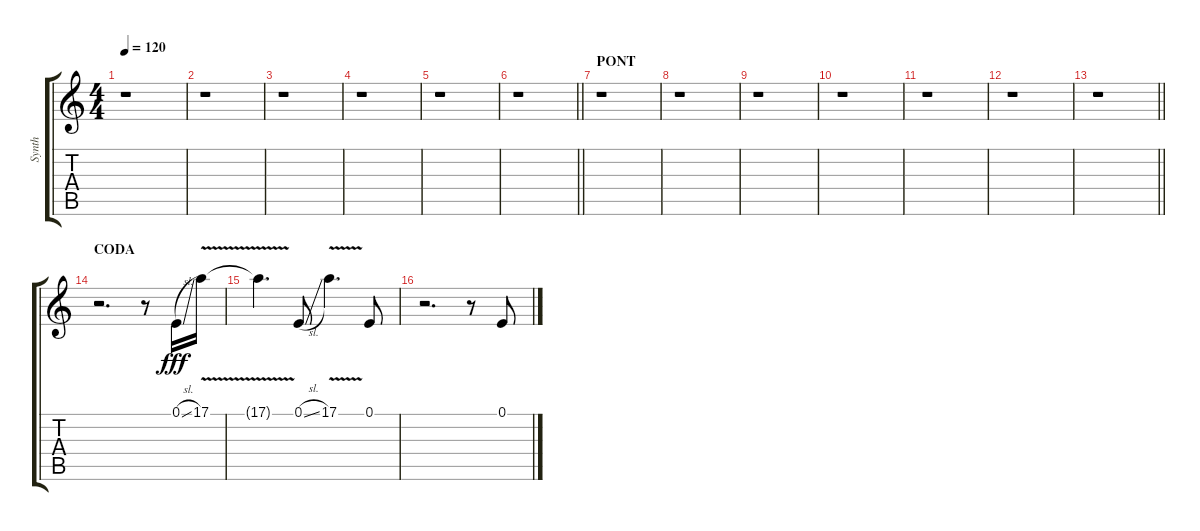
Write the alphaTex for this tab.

\track ("Synth" "Synth") {instrument fx8scifi}
\staff {score tabs}
\tuning (E4 B3 G3 D3 A2 E2) {hide}
\ts (4 4)
\tempo 120
\clef g2
\ks c
r.1{dy fff} |
r.1 |
r.1 |
r.1 |
r.1 |
\barLineRight lightlight
r.1 |
\section ("" "PONT")
r.1 |
r.1 |
r.1 |
r.1 |
r.1 |
r.1 |
\barLineRight lightlight
r.1 |
\section ("" "CODA")
r.2{d} r.8 0.1{sl}.16 17.1{v}.16 |
17.1{t}.4{d} 0.1{sl}.8 17.1{v}.4{d} 0.1.8 |
r.2{d} r.8 0.1{sl}.8
